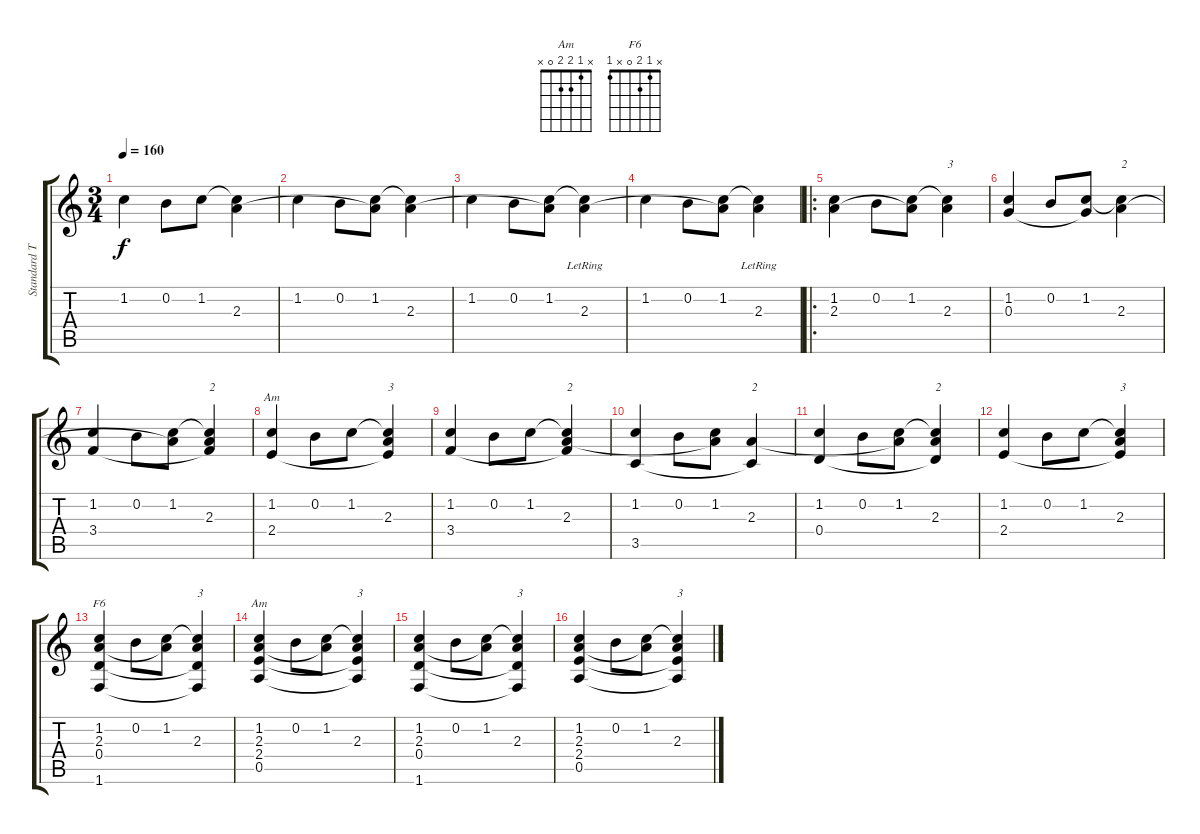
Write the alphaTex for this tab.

\track ("Standard Tuning" "Standard T") {instrument acousticguitarnylon}
\staff {score tabs}
\tuning (E4 B3 G3 D3 A2 E2) {hide}
\chord ("Am" x 1 2 2 x x)
\chord ("F6" x 1 2 0 x 1)
\chord ("Am" x 1 2 2 0 x)
\ts (3 4)
\tempo 160
\clef g2
\ks c
1.2.4{dy f instrument acousticguitarnylon} 0.2.8 1.2.8 (1.2{t} 2.3).4 |
1.2.4 0.2.8 (1.2 2.3{t}).8 (1.2{t} 2.3).4 |
1.2.4 0.2.8 (1.2 2.3{t}).8 (1.2{t} 2.3{lr}).4 |
1.2.4 0.2.8 (1.2 2.3{t}).8 (1.2{t} 2.3{lr}).4 |
\ro
(1.2 2.3).4 0.2.8 (1.2 2.3{t}).8 (1.2{t} 2.3).4{txt "3"} |
(1.2 0.3).4 0.2.8 (1.2 0.3{t}).8 (1.2{t} 2.3).4{txt "2"} |
(1.2 3.4).4 0.2.8 (1.2 2.3{t}).8 (1.2{t} 2.3 3.4{t}).4{txt "2"} |
(1.2 2.4).4{ch "Am"} 0.2.8 1.2.8 (1.2{t} 2.3 2.4{t}).4{txt "3"} |
(1.2 3.4).4 0.2.8 1.2.8 (1.2{t} 2.3 3.4{t}).4{txt "2"} |
(1.2 3.5).4 0.2.8 (1.2 2.3{t}).8 (2.3 3.5{t}).4{txt "2"} |
(1.2 0.4).4 0.2.8 (1.2 2.3{t}).8 (1.2{t} 2.3 0.4{t}).4{txt "2"} |
(1.2 2.4).4 0.2.8 1.2.8 (1.2{t} 2.3 2.4{t}).4{txt "3"} |
(1.2 2.3 0.4 1.6).4{ch "F6"} 0.2.8 (1.2 2.3{t}).8 (1.2{t} 2.3 0.4{t} 1.6{t}).4{txt "3"} |
(1.2 2.3 2.4 0.5).4{ch "Am"} 0.2.8 (1.2 2.3{t}).8 (1.2{t} 2.3 2.4{t} 0.5{t}).4{txt "3"} |
(1.2 2.3 0.4 1.6).4 0.2.8 (1.2 2.3{t}).8 (1.2{t} 2.3 0.4{t} 1.6{t}).4{txt "3"} |
(1.2 2.3 2.4 0.5).4 0.2.8 (1.2 2.3{t}).8 (1.2{t} 2.3 2.4{t} 0.5{t}).4{txt "3"}
